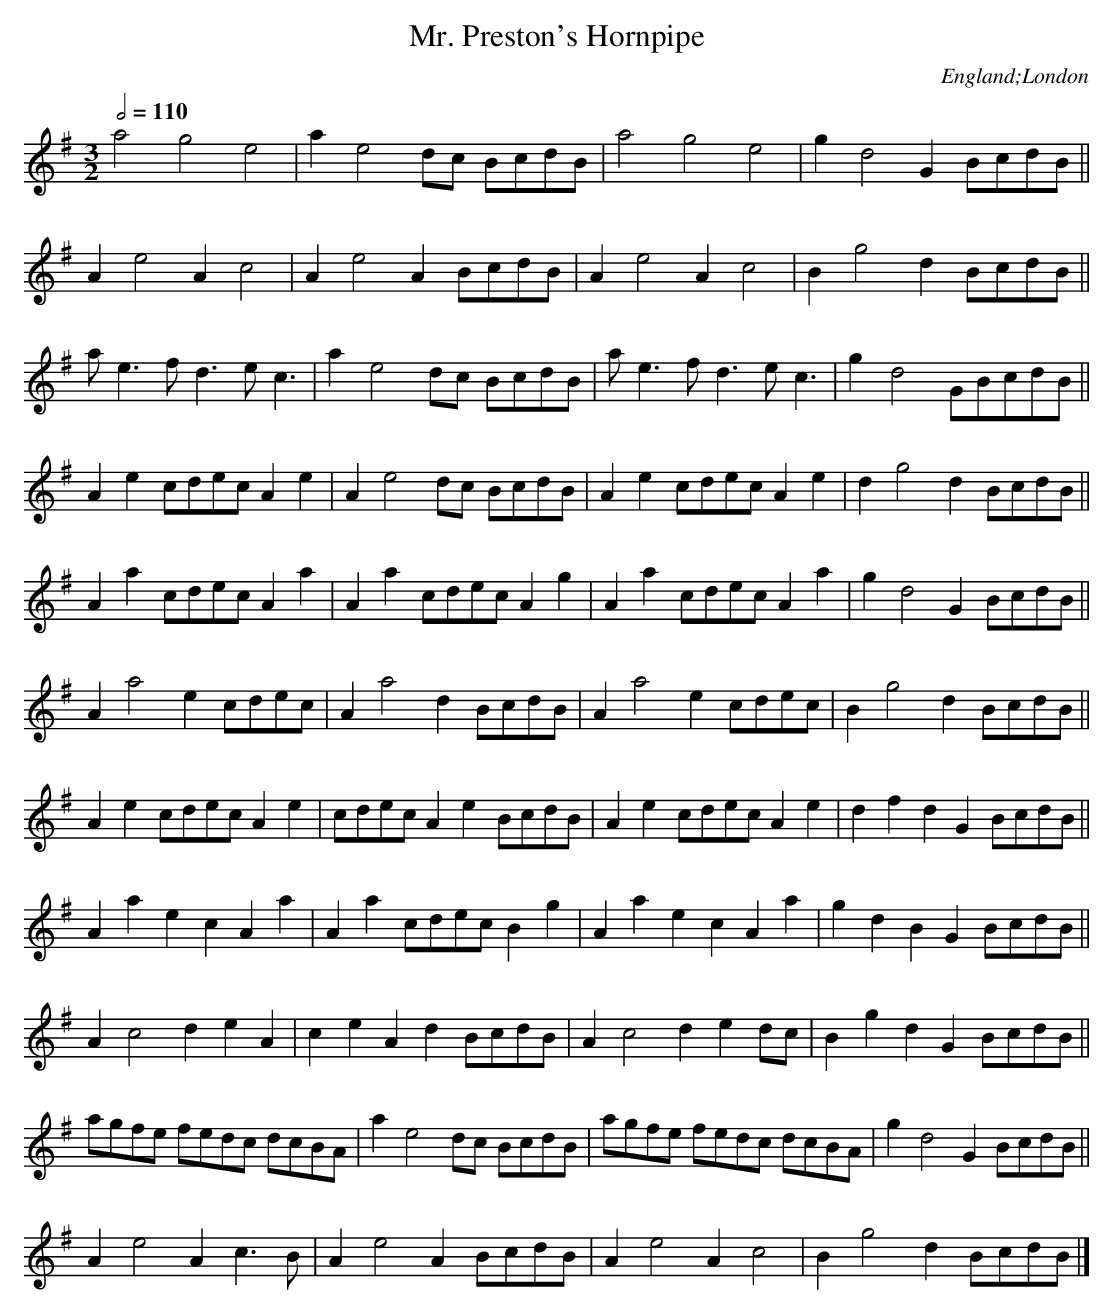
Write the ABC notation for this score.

X:1
T:Mr. Preston's Hornpipe
O:England;London
Q:1/2=110
M:3/2
L:1/4
K:G
a2g2e2 | ae2d/c/ B/c/d/B/ | a2g2e2 | gd2GB/c/d/B/ ||
Ae2Ac2 | Ae2AB/c/d/B/ | Ae2Ac2 | Bg2dB/c/d/B/ ||
a/e3/2f/ d3/2 e/c3/2 | ae2d/c/ B/c/d/B/ |\
a/e3/2f/ d3/2e/c3/2 | gd2G/B/c/d/B/ ||
Aec/d/e/c/ Ae | Ae2d/c/ B/c/d/B/ | Aec/d/e/c/Ae | dg2dB/c/d/B/ ||
Aac/d/e/c/Aa | Aac/d/e/c/Ag | Aac/d/e/c/Aa | gd2GB/c/d/B/ ||
Aa2ec/d/e/c/ | Aa2dB/c/d/B/ | Aa2ec/d/e/c/ | Bg2dB/c/d/B/ ||
Aec/d/e/c/ Ae | c/d/e/c/AeB/c/d/B/ | Aec/d/e/c/Ae | dfdGB/c/d/B/ ||
AaecAa | Aac/d/e/c/Bg | AaecAa | gdBGB/c/d/B/ ||
Ac2deA | ceAdB/c/d/B/ | Ac2ded/c/ | BgdGB/c/d/B/ ||
a/g/f/e/ f/e/d/c/ d/c/B/A/ | ae2d/c/ B/c/d/B/ |\
a/g/f/e/ f/e/d/c/ d/c/B/A/ | gd2GB/c/d/B/ ||
Ae2Ac>B | Ae2AB/c/d/B/ | Ae2Ac2 | Bg2dB/c/d/B/ |]
